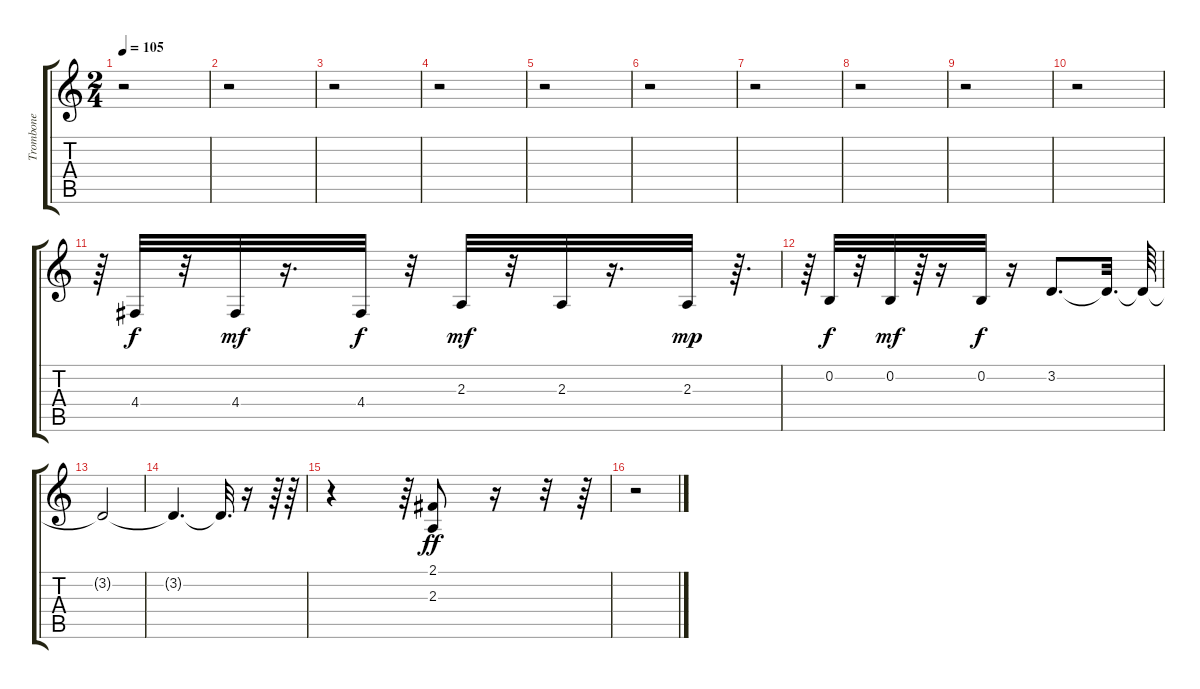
\track ("Trombone" "Trombone") {instrument trombone}
\staff {score tabs}
\tuning (E4 B3 G3 D3 A2 E2) {hide}
\ts (2 4)
\tempo 105
\clef g2
\ks c
r.2{dy f} |
r.2 |
r.2 |
r.2 |
r.2 |
r.2 |
r.2 |
r.2 |
r.2 |
r.2 |
r.64 4.4.32 r.32 4.4.32{dy mf} r.16{d} 4.4.32{dy f} r.32 2.3.32{dy mf} r.32 2.3.32 r.16{d} 2.3.32{dy mp} r.64{d} |
r.64 0.2.32{dy f} r.32 0.2.32{dy mf} r.64 r.16 0.2.32{dy f} r.16 3.2.8{d} 3.2{t}.32{d} 3.2{t}.64 |
3.2{t}.2 |
3.2{t}.4{d} 3.2{t}.32{d} r.16 r.64 r.64 |
r.4 r.64 (2.1 2.3).8{dy ff} r.16 r.32 r.64 |
r.2
